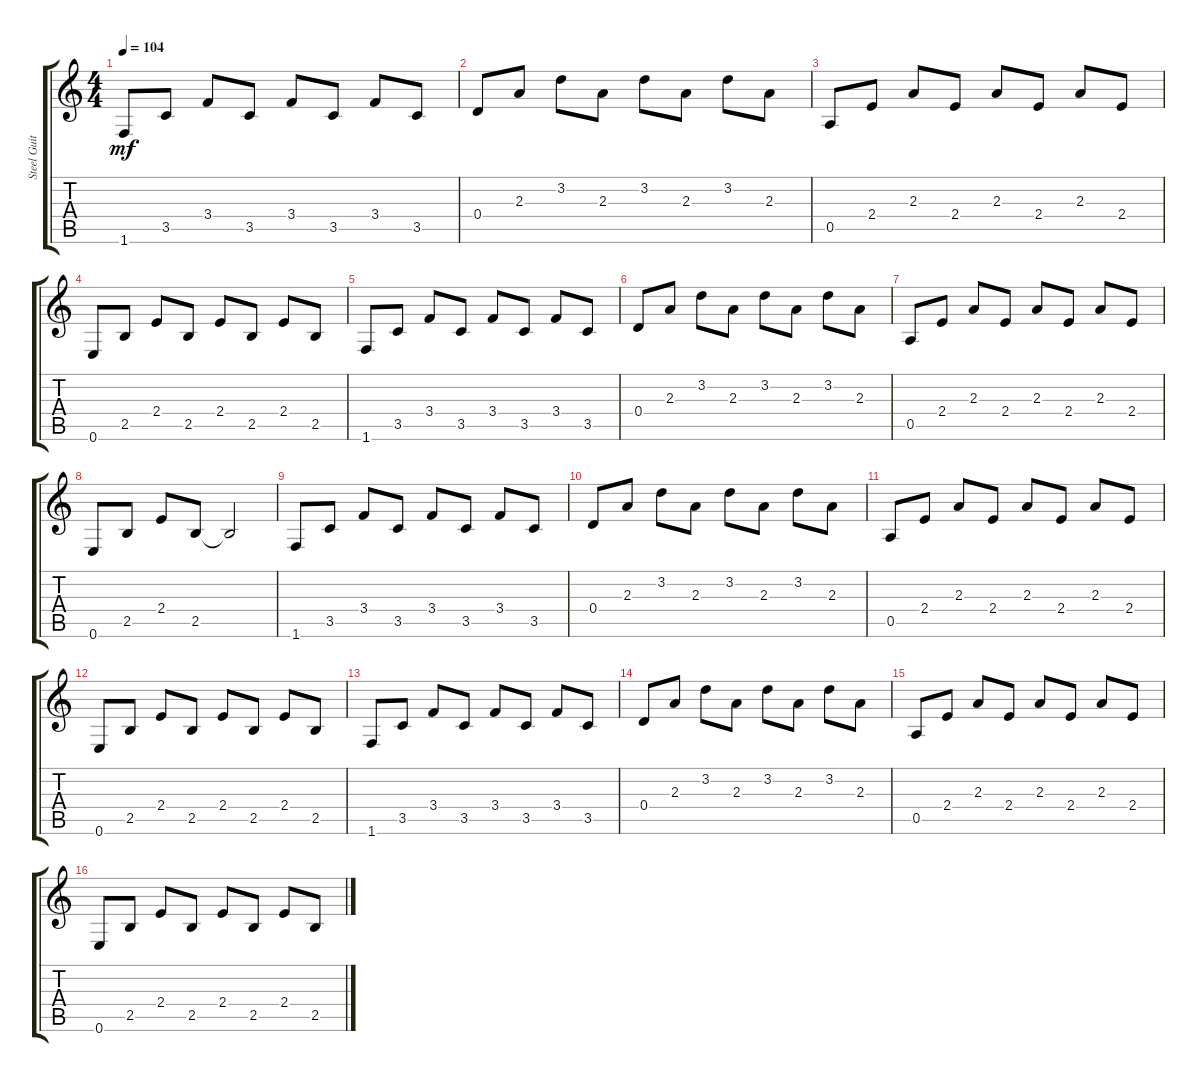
\track ("Steel Guitar" "Steel Guit") {instrument acousticguitarsteel}
\staff {score tabs}
\tuning (E4 B3 G3 D3 A2 E2) {hide}
\ts (4 4)
\tempo 104
\clef g2
\ks c
1.6.8{dy mf} 3.5.8 3.4.8 3.5.8 3.4.8 3.5.8 3.4.8 3.5.8 |
0.4.8 2.3.8 3.2.8 2.3.8 3.2.8 2.3.8 3.2.8 2.3.8 |
0.5.8 2.4.8 2.3.8 2.4.8 2.3.8 2.4.8 2.3.8 2.4.8 |
0.6.8 2.5.8 2.4.8 2.5.8 2.4.8 2.5.8 2.4.8 2.5.8 |
1.6.8 3.5.8 3.4.8 3.5.8 3.4.8 3.5.8 3.4.8 3.5.8 |
0.4.8 2.3.8 3.2.8 2.3.8 3.2.8 2.3.8 3.2.8 2.3.8 |
0.5.8 2.4.8 2.3.8 2.4.8 2.3.8 2.4.8 2.3.8 2.4.8 |
0.6.8 2.5.8 2.4.8 2.5.8 2.5{t}.2 |
1.6.8 3.5.8 3.4.8 3.5.8 3.4.8 3.5.8 3.4.8 3.5.8 |
0.4.8 2.3.8 3.2.8 2.3.8 3.2.8 2.3.8 3.2.8 2.3.8 |
0.5.8 2.4.8 2.3.8 2.4.8 2.3.8 2.4.8 2.3.8 2.4.8 |
0.6.8 2.5.8 2.4.8 2.5.8 2.4.8 2.5.8 2.4.8 2.5.8 |
1.6.8 3.5.8 3.4.8 3.5.8 3.4.8 3.5.8 3.4.8 3.5.8 |
0.4.8 2.3.8 3.2.8 2.3.8 3.2.8 2.3.8 3.2.8 2.3.8 |
0.5.8 2.4.8 2.3.8 2.4.8 2.3.8 2.4.8 2.3.8 2.4.8 |
0.6.8 2.5.8 2.4.8 2.5.8 2.4.8 2.5.8 2.4.8 2.5.8
